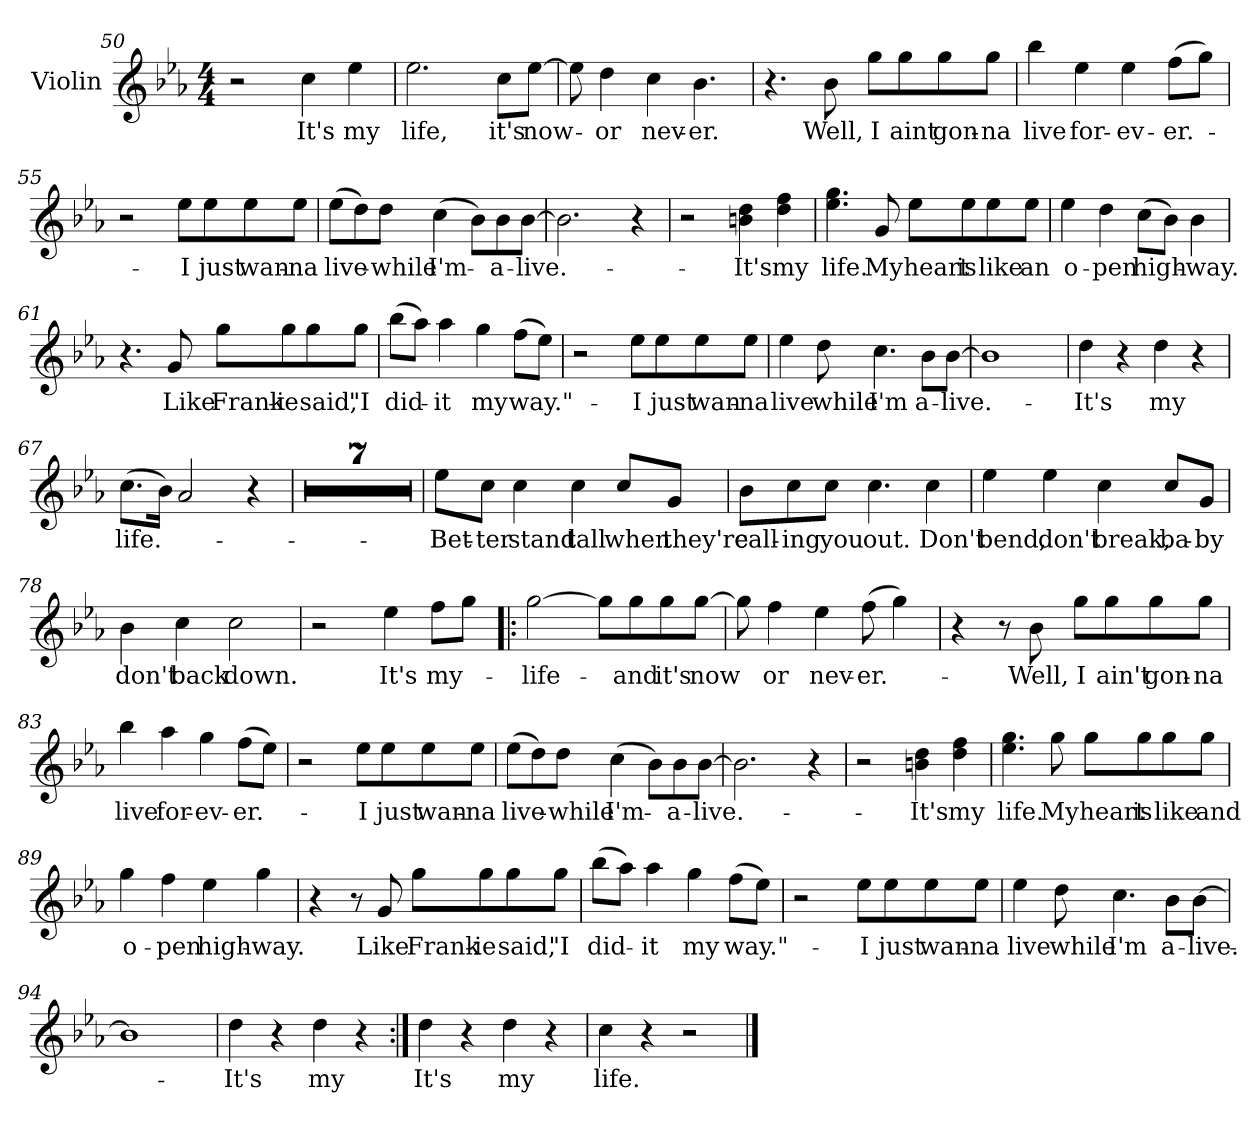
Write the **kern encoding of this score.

**kern	**text
*part1	*part1
*staff1	*staff1
*I"Violin	*
*I'Vln	*
*clefG2	*
*k[b-e-a-]	*
*E-:	*
*M4/4	*
=50	=50
2r	.
4cc\	It's
4ee-\	my
=51	=51
2.ee-\	life,
8cc\L	it's
[8ee-\J	now-
=52	=52
8ee-\]	.
4dd\	-or
4cc\	nev-
4.b-\	-er.
=53	=53
4.r	.
8b-\	Well,
8gg\L	I
8gg\	aint
8gg\	gon-
8gg\J	-na
!!LO:LB:g=z
=54	=54
4bb-\	live
4ee-\	for-
4ee-\	-ev-
(8ff\L	-er.-
8gg\J)	.
=55	=55
2r	.
8ee-\L	-I
8ee-\	just
8ee-\	wan-
8ee-\J	-na
=56	=56
(8ee-\L	live-
8dd\)	.
8dd\J	-while
(4cc\	I'm-
8b-\L)	.
8b-\	-a-
[8b-\J	-live.-
=57	=57
2.b-\]	.
4r	.
=58	=58
2r	.
4bn\ 4dd\	-It's
4dd\ 4ff\	my
!!LO:PB:g=z
=59	=59
4.ee-\ 4.gg\	life.
8g/	My
8ee-\L	heart
8ee-\	is
8ee-\	like
8ee-\J	an
=60	=60
4ee-\	o-
4dd\	-pen
(8cc\L	high-
8b-\J)	.
4b-\	-way.
=61	=61
4.r	.
8g/	Like
8gg\L	Frank-
8gg\	-ie
8gg\	said,
8gg\J	"I
=62	=62
(8bb-\L	did-
8aa-\J)	.
4aa-\	-it
4gg\	my
(8ff\L	way."-
8ee-\J)	.
!!LO:LB:g=z
=63	=63
2r	.
8ee-\L	-I
8ee-\	just
8ee-\	wan-
8ee-\J	-na
=64	=64
4ee-\	live
8dd\	while
4.cc\	I'm
8b-\L	a-
[8b-\J	-live.-
=65	=65
1b-]	.
=66	=66
4dd\	-It's
4r	.
4dd\	my
4r	.
=67	=67
(8.cc\L	life.-
16b-\Jk)	.
2a-/	.
4r	.
=68	=68
1r	.
=69	=69
1r	.
=70	=70
1r	.
=71	=71
1r	.
=72	=72
1r	.
=73	=73
1r	.
=74	=74
1r	.
!!LO:LB:g=z
=75	=75
8ee-\L	Bet-
8cc\J	-ter
4cc\	stand
4cc\	tall
8cc/L	when
8g/J	they're
=76	=76
8b-\L	call-
8cc\	-ing
8cc\J	you
4.cc\	out.
4cc\	Don't
=77	=77
4ee-\	bend,
4ee-\	don't
4cc\	break,
8cc/L	ba-
8g/J	-by
!!LO:LB:g=z
=78	=78
4b-\	don't
4cc\	back
2cc\	down.
=79	=79
2r	.
4ee-\	It's
8ff\L	my-
8gg\J	.
=80!|:	=80!|:
[2gg\	-life-
8gg\L]	.
8gg\	-and
8gg\	it's
[8gg\J	now
=81	=81
8gg\]	.
4ff\	or
4ee-\	nev-
(8ff\	-er.-
4gg\)	.
=82	=82
4r	.
8r	.
8b-\	-Well,
8gg\L	I
8gg\	ain't
8gg\	gon-
8gg\J	-na
!!LO:LB:g=z
=83	=83
4bb-\	live
4aa-\	for-
4gg\	-ev-
(8ff\L	-er.-
8ee-\J)	.
=84	=84
2r	.
8ee-\L	-I
8ee-\	just
8ee-\	wan-
8ee-\J	-na
=85	=85
(8ee-\L	live-
8dd\)	.
8dd\J	-while
(4cc\	I'm-
8b-\L)	.
8b-\	-a-
[8b-\J	-live.-
=86	=86
2.b-\]	.
4r	.
=87	=87
2r	.
4bn\ 4dd\	-It's
4dd\ 4ff\	my
!!LO:LB:g=z
=88	=88
4.ee-\ 4.gg\	life.
8gg\	My
8gg\L	heart
8gg\	is
8gg\	like
8gg\J	and
=89	=89
4gg\	o-
4ff\	-pen
4ee-\	high-
4gg\	-way.
=90	=90
4r	.
8r	.
8g/	Like
8gg\L	Frank-
8gg\	-ie
8gg\	said,
8gg\J	"I
=91	=91
(8bb-\L	did-
8aa-\J)	.
4aa-\	-it
4gg\	my
(8ff\L	way."-
8ee-\J)	.
!!LO:LB:g=z
=92	=92
2r	.
8ee-\L	-I
8ee-\	just
8ee-\	wan-
8ee-\J	-na
=93	=93
4ee-\	live
8dd\	while
4.cc\	I'm
8b-\L	a-
[8b-\J	-live.-
=94	=94
1b-]	.
=95	=95
4dd\	-It's
4r	.
4dd\	my
4r	.
=96:|!	=96:|!
4dd\	It's
4r	.
4dd\	my
4r	.
=97	=97
4cc\	life.
4r	.
2r	.
==	==
*-	*-
